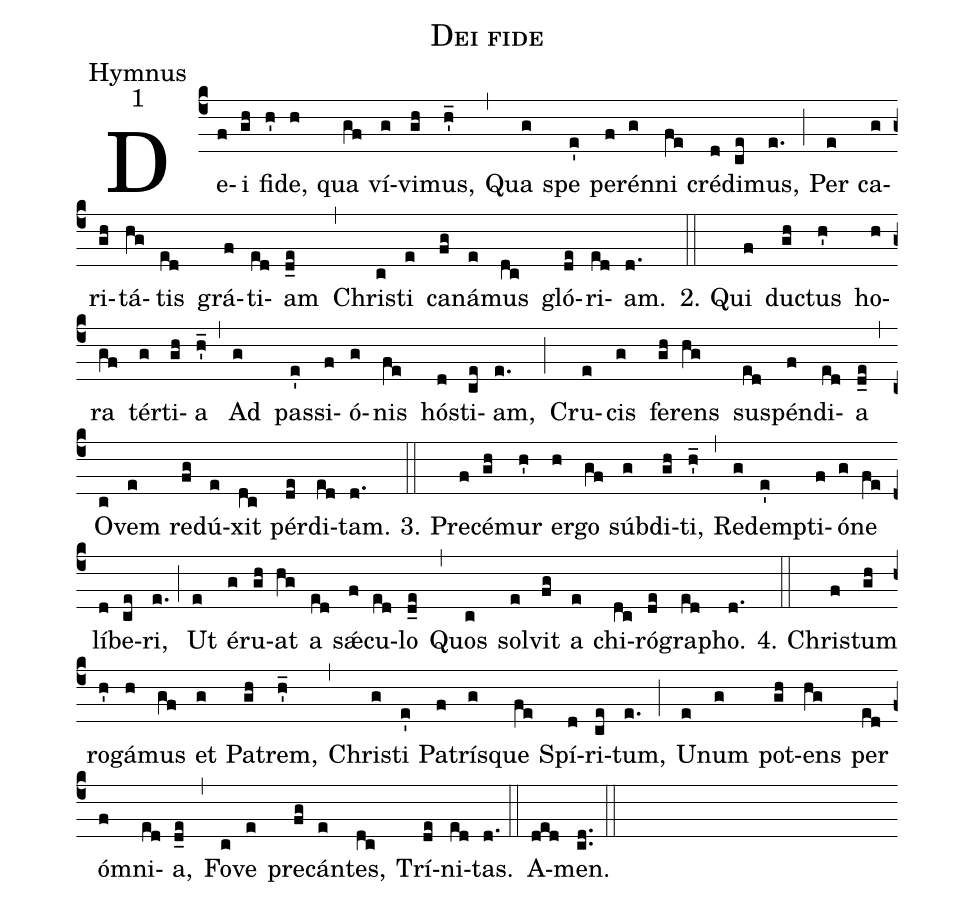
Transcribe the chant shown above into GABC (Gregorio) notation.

name:Dei fide;
office-part:Hymnus;
mode:1;
%%
(c4)De(f)i(gh) fi(h')de,(h) qua(gf) ví(g)vi(gh)mus,(h'_) (,)
Qua(g) spe(e') per(f)én(g)ni(fe) cré(d)di(ce)mus,(e.) (;)
Per(e) ca(g)ri(gh)tá(hg)tis(ed) grá(f)ti(ed)am(d_e) (,)
Chris(c)ti(e) ca(fg)ná(e)mus(dc) gló(de)ri(ed)am.(d.) (::)

2. Qui(f) duc(gh)tus(h') ho(h)ra(gf) tér(g)ti(gh)a(h'_) (,)
Ad(g) pas(e')si(f)ó(g)nis(fe) hós(d)ti(ce)am,(e.) (;)
Cru(e)cis(g) fe(gh)rens(hg) sus(ed)pén(f)di(ed)a(d_e) (,)
O(c)vem(e) re(fg)dú(e)xit(dc) pér(de)di(ed)tam.(d.) (::)

3. Pre(f)cé(gh)mur(h') er(h)go(gf) súb(g)di(gh)ti,(h'_) (,)
Red(g)emp(e')ti(f)ó(g)ne(fe) lí(d)be(ce)ri,(e.) (;)
Ut(e) é(g)ru(gh)at(hg) a(ed) sǽ(f)cu(ed)lo(d_e) (,)
Quos(c) sol(e)vit(fg) a(e) chi(dc)ró(de)gra(ed)pho.(d.) (::)

4. Chris(f)tum(gh) ro(h')gá(h)mus(gf) et(g) Pa(gh)trem,(h'_) (,)
Chris(g)ti(e') Pa(f)trís(g)que(fe) Spí(d)ri(ce)tum,(e.) (;)
U(e)num(g) pot(gh)ens(hg) per(ed) óm(f)ni(ed)a,(d_e) (,)
Fo(c)ve(e) pre(fg)cán(e)tes,(dc) Trí(de)ni(ed)tas.(d.) (::)
A(ded)men.(cd..) (::)
